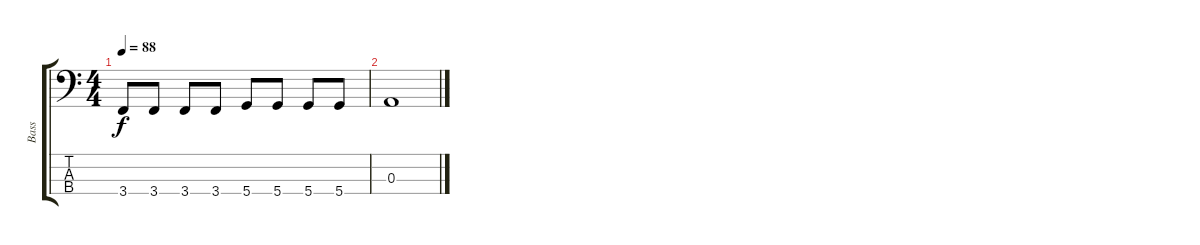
\track ("Bass" "Bass") {instrument electricbassfinger}
\staff {score tabs}
\tuning (G2 D2 A1 D1) {hide}
\ts (4 4)
\tempo 88
\clef f4
\ks c
3.4.8{dy f} 3.4.8 3.4.8 3.4.8 5.4.8 5.4.8 5.4.8 5.4.8 |
0.3.1
